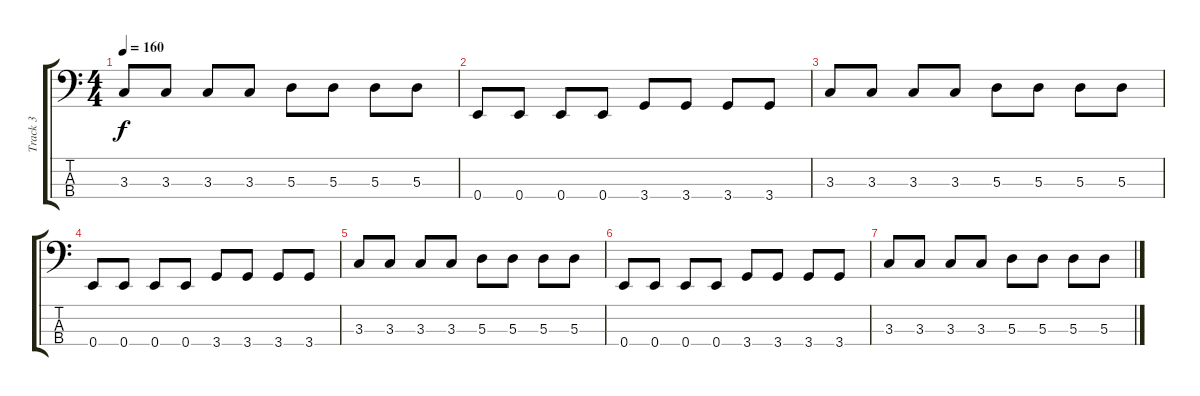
\track ("Track 3" "Track 3") {instrument electricbassfinger}
\staff {score tabs}
\tuning (G2 D2 A1 E1) {hide}
\ts (4 4)
\tempo 160
\clef f4
\ks c
3.3.8{dy f} 3.3.8 3.3.8 3.3.8 5.3.8 5.3.8 5.3.8 5.3.8 |
0.4.8 0.4.8 0.4.8 0.4.8 3.4.8 3.4.8 3.4.8 3.4.8 |
3.3.8 3.3.8 3.3.8 3.3.8 5.3.8 5.3.8 5.3.8 5.3.8 |
0.4.8 0.4.8 0.4.8 0.4.8 3.4.8 3.4.8 3.4.8 3.4.8 |
3.3.8 3.3.8 3.3.8 3.3.8 5.3.8 5.3.8 5.3.8 5.3.8 |
0.4.8 0.4.8 0.4.8 0.4.8 3.4.8 3.4.8 3.4.8 3.4.8 |
3.3.8 3.3.8 3.3.8 3.3.8 5.3.8 5.3.8 5.3.8 5.3.8
